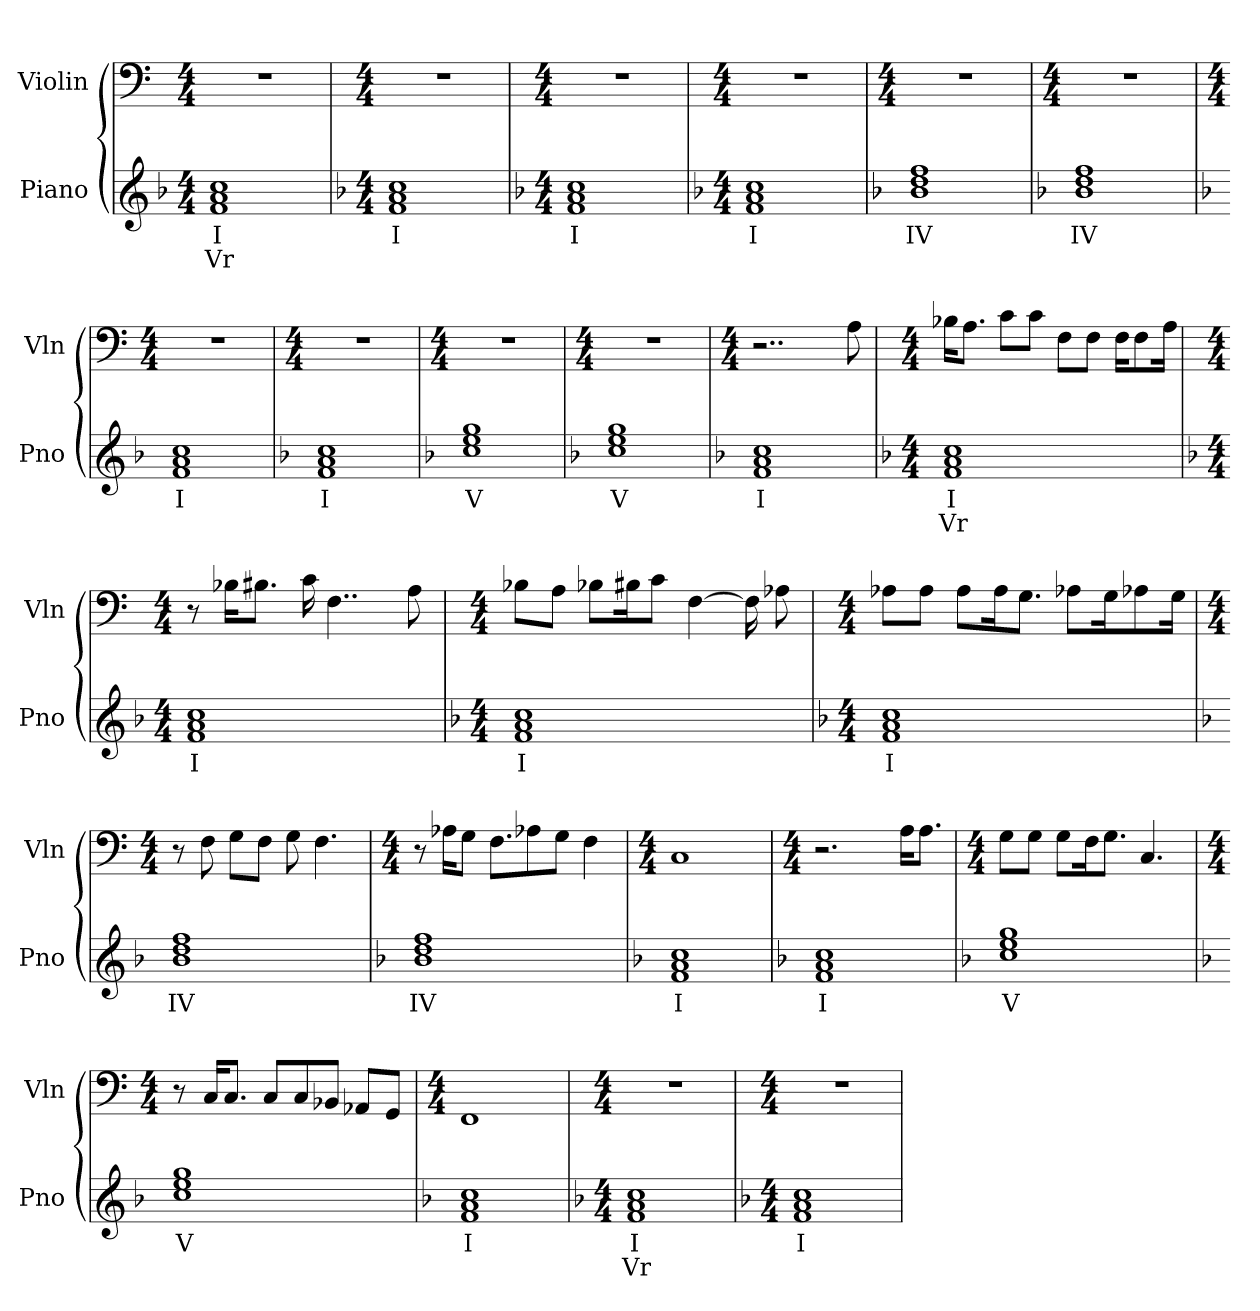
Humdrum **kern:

**kern	**text	**text	**kern
*part2	*part2	*part2	*part1
*staff2	*staff2	*staff2	*staff1
*I"Piano	*	*	*I"Violin
*I'Pno	*	*	*I'Vln
*k[b-]	*	*	*
*F:	*	*	*
*M4/4	*	*	*M4/4
=	=	=	=
1f 1a 1cc	I	Vr	1r
=	=	=	=
*k[b-]	*	*	*
*F:	*	*	*
*M4/4	*	*	*M4/4
1f 1a 1cc	I	.	1r
=	=	=	=
*k[b-]	*	*	*
*F:	*	*	*
*M4/4	*	*	*M4/4
1f 1a 1cc	I	.	1r
=	=	=	=
*k[b-]	*	*	*
*F:	*	*	*
*M4/4	*	*	*M4/4
1f 1a 1cc	I	.	1r
=	=	=	=
*k[b-]	*	*	*
*F:	*	*	*
*	*	*	*M4/4
1b- 1dd 1ff	IV	.	1r
=	=	=	=
*k[b-]	*	*	*
*F:	*	*	*
*	*	*	*M4/4
1b- 1dd 1ff	IV	.	1r
=	=	=	=
*k[b-]	*	*	*
*F:	*	*	*
*	*	*	*M4/4
1f 1a 1cc	I	.	1r
=	=	=	=
*k[b-]	*	*	*
*F:	*	*	*
*	*	*	*M4/4
1f 1a 1cc	I	.	1r
=	=	=	=
*k[b-]	*	*	*
*F:	*	*	*
*	*	*	*M4/4
1cc 1ee 1gg	V	.	1r
=	=	=	=
*k[b-]	*	*	*
*F:	*	*	*
*	*	*	*M4/4
1cc 1ee 1gg	V	.	1r
=	=	=	=
*k[b-]	*	*	*
*F:	*	*	*
*	*	*	*M4/4
1f 1a 1cc	I	.	2..r
.	.	.	8A
=	=	=	=
*k[b-]	*	*	*
*F:	*	*	*
*M4/4	*	*	*M4/4
1f 1a 1cc	I	Vr	16B-XKL
.	.	.	8.AJ
.	.	.	8cL
.	.	.	8cJ
.	.	.	8FL
.	.	.	8FJ
.	.	.	16FKL
.	.	.	8F
.	.	.	16AJk
=	=	=	=
*k[b-]	*	*	*
*F:	*	*	*
*M4/4	*	*	*M4/4
1f 1a 1cc	I	.	8r
.	.	.	16B-XKL
.	.	.	8.B#XJ
.	.	.	16c
.	.	.	4..F
.	.	.	8A
=	=	=	=
*k[b-]	*	*	*
*F:	*	*	*
*M4/4	*	*	*M4/4
1f 1a 1cc	I	.	8B-XL
.	.	.	8AJ
.	.	.	8B-XL
.	.	.	16B#XK
.	.	.	8cJ
.	.	.	[4F
.	.	.	16F]
.	.	.	8A-X
=	=	=	=
*k[b-]	*	*	*
*F:	*	*	*
*M4/4	*	*	*M4/4
1f 1a 1cc	I	.	8A-XL
.	.	.	8A-J
.	.	.	8A-L
.	.	.	16A-K
.	.	.	8.GJ
.	.	.	8A-XL
.	.	.	16GK
.	.	.	8A-X
.	.	.	16GJk
=	=	=	=
*k[b-]	*	*	*
*F:	*	*	*
*	*	*	*M4/4
1b- 1dd 1ff	IV	.	8r
.	.	.	8F
.	.	.	8GL
.	.	.	8FJ
.	.	.	8G
.	.	.	4.F
=	=	=	=
*k[b-]	*	*	*
*F:	*	*	*
*	*	*	*M4/4
1b- 1dd 1ff	IV	.	8r
.	.	.	16A-XKL
.	.	.	8GJ
.	.	.	8.FL
.	.	.	8A-X
.	.	.	8GJ
.	.	.	4F
=	=	=	=
*k[b-]	*	*	*
*F:	*	*	*
*	*	*	*M4/4
1f 1a 1cc	I	.	1C
=	=	=	=
*k[b-]	*	*	*
*F:	*	*	*
*	*	*	*M4/4
1f 1a 1cc	I	.	2.r
.	.	.	16AKL
.	.	.	8.AJ
=	=	=	=
*k[b-]	*	*	*
*F:	*	*	*
*	*	*	*M4/4
1cc 1ee 1gg	V	.	8GL
.	.	.	8GJ
.	.	.	8GL
.	.	.	16FK
.	.	.	8.GJ
.	.	.	4.C
=	=	=	=
*k[b-]	*	*	*
*F:	*	*	*
*	*	*	*M4/4
1cc 1ee 1gg	V	.	8r
.	.	.	16CKL
.	.	.	8.CJ
.	.	.	8CL
.	.	.	8C
.	.	.	8BB-XJ
.	.	.	8AA-XL
.	.	.	8GGJ
=	=	=	=
*k[b-]	*	*	*
*F:	*	*	*
*	*	*	*M4/4
1f 1a 1cc	I	.	1FF
=	=	=	=
*k[b-]	*	*	*
*F:	*	*	*
*M4/4	*	*	*M4/4
1f 1a 1cc	I	Vr	1r
=	=	=	=
*k[b-]	*	*	*
*F:	*	*	*
*M4/4	*	*	*M4/4
1f 1a 1cc	I	.	1r
=	=	=	=
*-	*-	*-	*-
